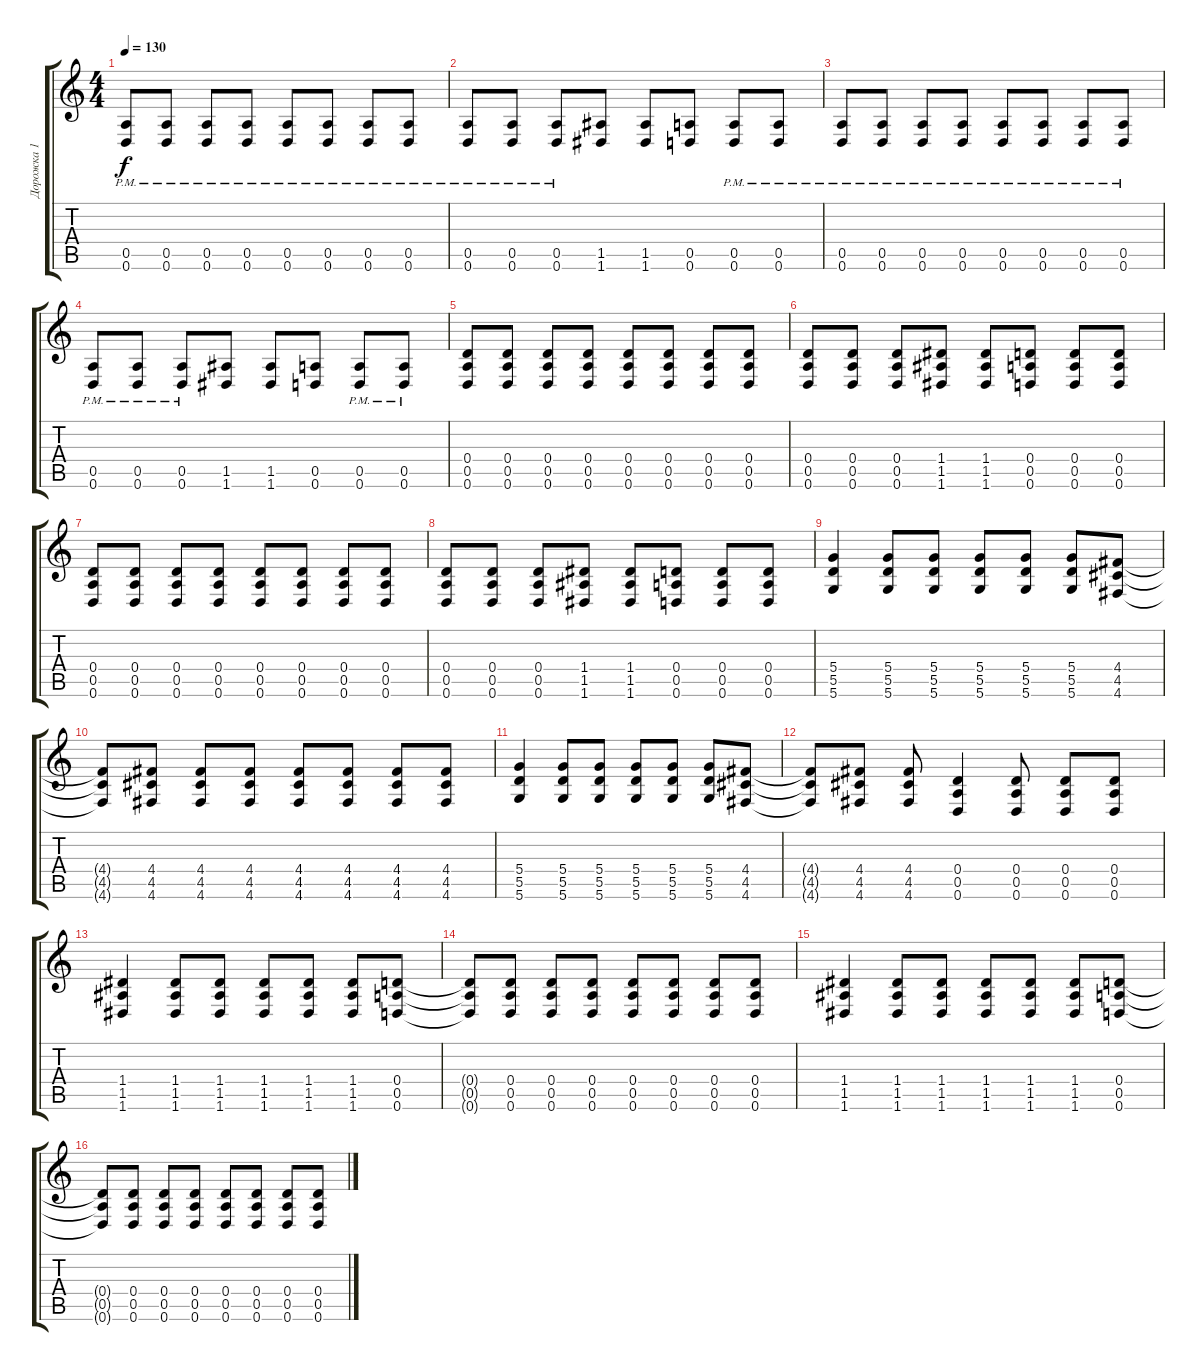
\track ("Дорожка 1" "Дорожка 1") {instrument distortionguitar}
\staff {score tabs}
\tuning (E4 B3 G3 D3 A2 D2) {hide}
\ts (4 4)
\tempo 130
\clef g2
\ks c
(0.5{pm} 0.6{pm}).8{dy f} (0.5{pm} 0.6{pm}).8 (0.5{pm} 0.6{pm}).8 (0.5{pm} 0.6{pm}).8 (0.5{pm} 0.6{pm}).8 (0.5{pm} 0.6{pm}).8 (0.5{pm} 0.6{pm}).8 (0.5{pm} 0.6{pm}).8 |
(0.5{pm} 0.6{pm}).8 (0.5{pm} 0.6{pm}).8 (0.5{pm} 0.6{pm}).8 (1.5 1.6).8 (1.5 1.6).8 (0.5 0.6).8 (0.5{pm} 0.6{pm}).8 (0.5{pm} 0.6{pm}).8 |
(0.5{pm} 0.6{pm}).8 (0.5{pm} 0.6{pm}).8 (0.5{pm} 0.6{pm}).8 (0.5{pm} 0.6{pm}).8 (0.5{pm} 0.6{pm}).8 (0.5{pm} 0.6{pm}).8 (0.5{pm} 0.6{pm}).8 (0.5{pm} 0.6{pm}).8 |
(0.5{pm} 0.6{pm}).8 (0.5{pm} 0.6{pm}).8 (0.5{pm} 0.6{pm}).8 (1.5 1.6).8 (1.5 1.6).8 (0.5 0.6).8 (0.5{pm} 0.6{pm}).8 (0.5{pm} 0.6{pm}).8 |
(0.4 0.5 0.6).8 (0.4 0.5 0.6).8 (0.4 0.5 0.6).8 (0.4 0.5 0.6).8 (0.4 0.5 0.6).8 (0.4 0.5 0.6).8 (0.4 0.5 0.6).8 (0.4 0.5 0.6).8 |
(0.4 0.5 0.6).8 (0.4 0.5 0.6).8 (0.4 0.5 0.6).8 (1.4 1.5 1.6).8 (1.4 1.5 1.6).8 (0.4 0.5 0.6).8 (0.4 0.5 0.6).8 (0.4 0.5 0.6).8 |
(0.4 0.5 0.6).8 (0.4 0.5 0.6).8 (0.4 0.5 0.6).8 (0.4 0.5 0.6).8 (0.4 0.5 0.6).8 (0.4 0.5 0.6).8 (0.4 0.5 0.6).8 (0.4 0.5 0.6).8 |
(0.4 0.5 0.6).8 (0.4 0.5 0.6).8 (0.4 0.5 0.6).8 (1.4 1.5 1.6).8 (1.4 1.5 1.6).8 (0.4 0.5 0.6).8 (0.4 0.5 0.6).8 (0.4 0.5 0.6).8 |
(5.4 5.5 5.6).4 (5.4 5.5 5.6).8 (5.4 5.5 5.6).8 (5.4 5.5 5.6).8 (5.4 5.5 5.6).8 (5.4 5.5 5.6).8 (4.4 4.5 4.6).8 |
(4.4{t} 4.5{t} 4.6{t}).8 (4.4 4.5 4.6).8 (4.4 4.5 4.6).8 (4.4 4.5 4.6).8 (4.4 4.5 4.6).8 (4.4 4.5 4.6).8 (4.4 4.5 4.6).8 (4.4 4.5 4.6).8 |
(5.4 5.5 5.6).4 (5.4 5.5 5.6).8 (5.4 5.5 5.6).8 (5.4 5.5 5.6).8 (5.4 5.5 5.6).8 (5.4 5.5 5.6).8 (4.4 4.5 4.6).8 |
(4.4{t} 4.5{t} 4.6{t}).8 (4.4 4.5 4.6).8 (4.4 4.5 4.6).8 (0.4 0.5 0.6).4 (0.4 0.5 0.6).8 (0.4 0.5 0.6).8 (0.4 0.5 0.6).8 |
(1.4 1.5 1.6).4 (1.4 1.5 1.6).8 (1.4 1.5 1.6).8 (1.4 1.5 1.6).8 (1.4 1.5 1.6).8 (1.4 1.5 1.6).8 (0.4 0.5 0.6).8 |
(0.4{t} 0.5{t} 0.6{t}).8 (0.4 0.5 0.6).8 (0.4 0.5 0.6).8 (0.4 0.5 0.6).8 (0.4 0.5 0.6).8 (0.4 0.5 0.6).8 (0.4 0.5 0.6).8 (0.4 0.5 0.6).8 |
(1.4 1.5 1.6).4 (1.4 1.5 1.6).8 (1.4 1.5 1.6).8 (1.4 1.5 1.6).8 (1.4 1.5 1.6).8 (1.4 1.5 1.6).8 (0.4 0.5 0.6).8 |
(0.4{t} 0.5{t} 0.6{t}).8 (0.4 0.5 0.6).8 (0.4 0.5 0.6).8 (0.4 0.5 0.6).8 (0.4 0.5 0.6).8 (0.4 0.5 0.6).8 (0.4 0.5 0.6).8 (0.4 0.5 0.6).8
